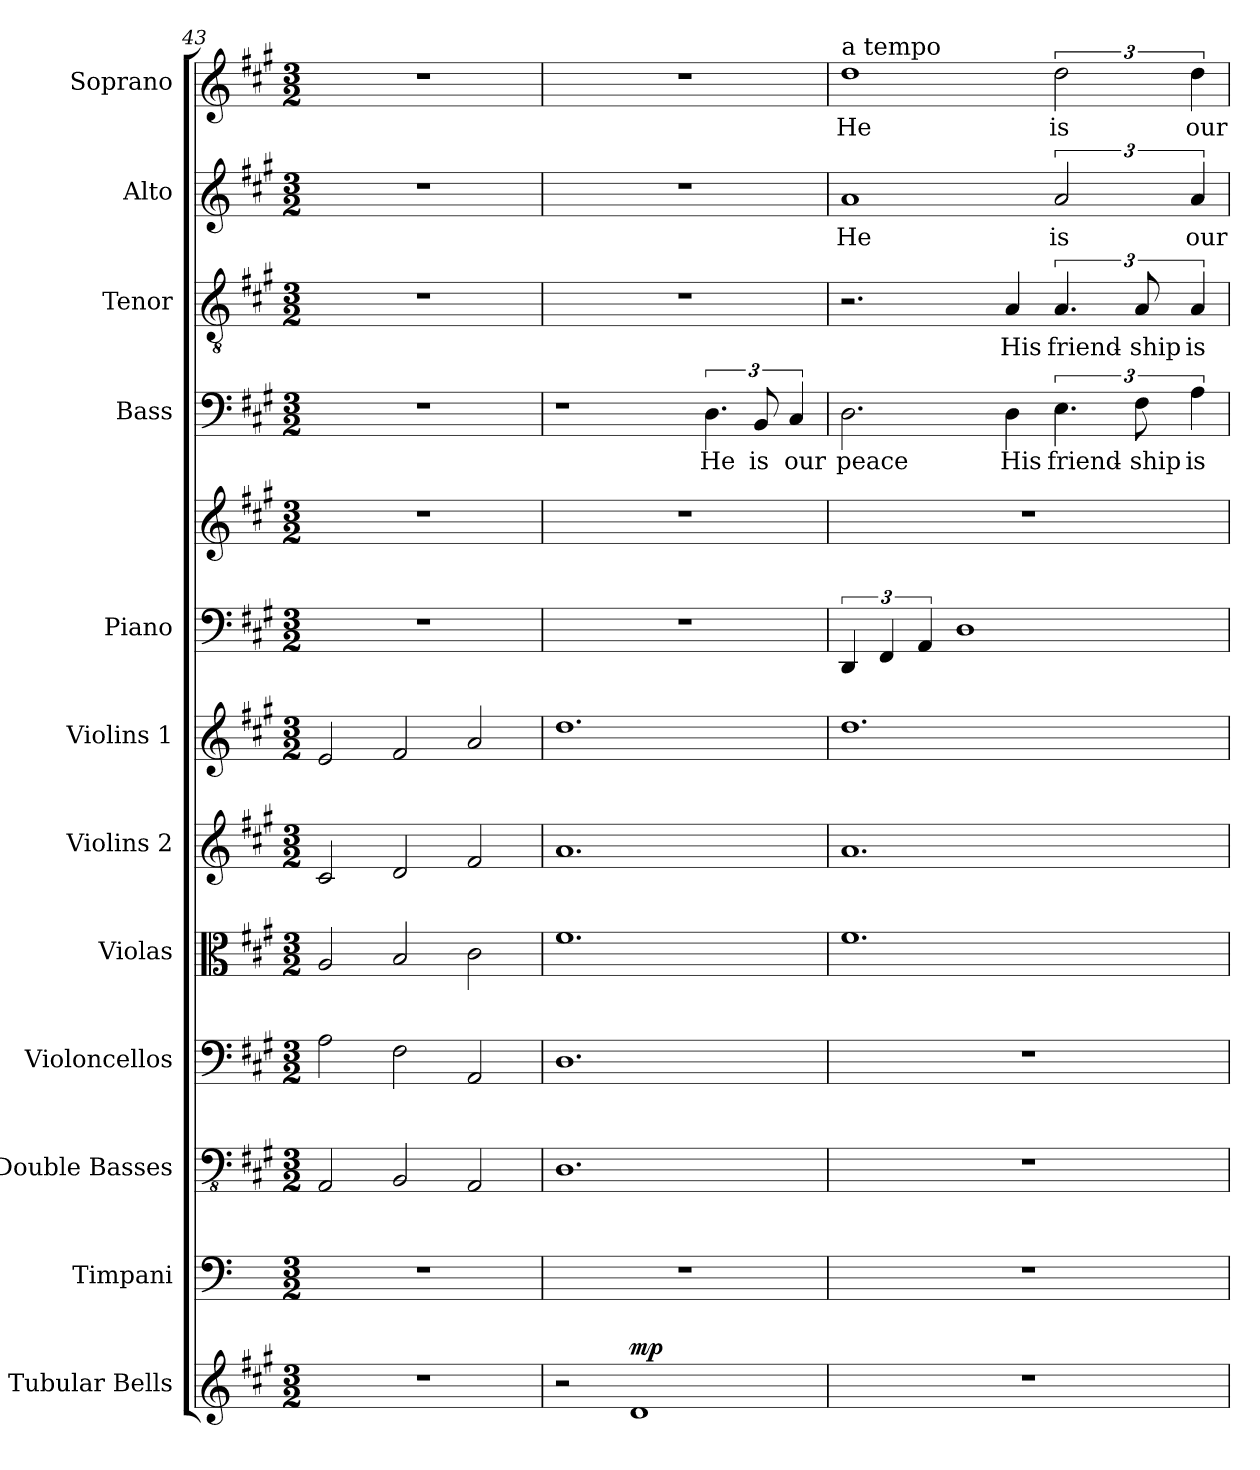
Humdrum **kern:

**kern	**dynam	**kern	**kern	**kern	**kern	**kern	**kern	**kern	**kern	**kern	**text	**kern	**text	**kern	**text	**kern	**text
*part12	*part12	*part11	*part10	*part9	*part8	*part7	*part6	*part5	*part5	*part4	*part4	*part3	*part3	*part2	*part2	*part1	*part1
*staff13	*staff13	*staff12	*staff11	*staff10	*staff9	*staff8	*staff7	*staff6	*staff5	*staff4	*staff4	*staff3	*staff3	*staff2	*staff2	*staff1	*staff1
*I"Tubular Bells	*	*I"Timpani	*I"Double Basses	*I"Violoncellos	*I"Violas	*I"Violins 2	*I"Violins 1	*I"Piano	*	*I"Bass	*	*I"Tenor	*	*I"Alto	*	*I"Soprano	*
*I'Tu. Be.	*	*I'Timp.	*I'Dbs.	*I'Vlcs.	*I'Vlas.	*I'Vlns. 2	*I'Vlns. 1	*I'Pno.	*	*I'B.	*	*I'T.	*	*I'A.	*	*I'S.	*
*clefG2	*	*clefF4	*clefFv4	*clefF4	*clefC3	*clefG2	*clefG2	*clefF4	*clefG2	*clefF4	*	*clefGv2	*	*clefG2	*	*clefG2	*
*k[f#c#g#]	*	*k[]	*k[f#c#g#]	*k[f#c#g#]	*k[f#c#g#]	*k[f#c#g#]	*k[f#c#g#]	*k[f#c#g#]	*k[f#c#g#]	*k[f#c#g#]	*	*k[f#c#g#]	*	*k[f#c#g#]	*	*k[f#c#g#]	*
*A:	*	*C:	*A:	*A:	*A:	*A:	*A:	*A:	*A:	*A:	*	*A:	*	*A:	*	*A:	*
*M3/2	*	*M3/2	*M3/2	*M3/2	*M3/2	*M3/2	*M3/2	*M3/2	*M3/2	*M3/2	*	*M3/2	*	*M3/2	*	*M3/2	*
=43	=43	=43	=43	=43	=43	=43	=43	=43	=43	=43	=43	=43	=43	=43	=43	=43	=43
1.r	.	1.r	2AAA/	2A\	2A/	2c#/	2e/	1.r	1.r	1.r	.	1.r	.	1.r	.	1.r	.
.	.	.	2BBB/	2F#\	2B/	2d/	2f#/	.	.	.	.	.	.	.	.	.	.
.	.	.	2AAA/	2AA/	2c#\	2f#/	2a/	.	.	.	.	.	.	.	.	.	.
=44	=44	=44	=44	=44	=44	=44	=44	=44	=44	=44	=44	=44	=44	=44	=44	=44	=44
2r	.	1.r	1.DD	1.D	1.f#	1.a	1.dd	1.r	1.r	1r	.	1.r	.	1.r	.	1.r	.
!	!LO:DY:a	!	!	!	!	!	!	!	!	!	!	!	!	!	!	!	!
1d	mp	.	.	.	.	.	.	.	.	.	.	.	.	.	.	.	.
.	.	.	.	.	.	.	.	.	.	6.D\	He	.	.	.	.	.	.
.	.	.	.	.	.	.	.	.	.	12BB/	is	.	.	.	.	.	.
.	.	.	.	.	.	.	.	.	.	6C#/	our	.	.	.	.	.	.
!!LO:PB:g=z
=45	=45	=45	=45	=45	=45	=45	=45	=45	=45	=45	=45	=45	=45	=45	=45	=45	=45
*	*	*	*	*	*	*	*	*	*	*	*	*	*	*	*	*MM100	*
!	!	!	!	!	!	!	!	!	!	!	!	!	!	!	!	!LO:TX:a:t=a tempo	!
1.r	.	1.r	1.r	1.r	1.f#	1.a	1.dd	6DD/	1.r	2.D\	peace	2.r	.	1a	He	1dd	He
.	.	.	.	.	.	.	.	6FF#/	.	.	.	.	.	.	.	.	.
.	.	.	.	.	.	.	.	6AA/	.	.	.	.	.	.	.	.	.
.	.	.	.	.	.	.	.	1D	.	.	.	.	.	.	.	.	.
.	.	.	.	.	.	.	.	.	.	4D\	His	4A/	His	.	.	.	.
.	.	.	.	.	.	.	.	.	.	6.E\	friend-	6.A/	friend-	3a/	is	3dd\	is
.	.	.	.	.	.	.	.	.	.	12F#\	-ship	12A/	-ship	.	.	.	.
.	.	.	.	.	.	.	.	.	.	6A\	is	6A/	is	6a/	our	6dd\	our
=	=	=	=	=	=	=	=	=	=	=	=	=	=	=	=	=	=
*-	*-	*-	*-	*-	*-	*-	*-	*-	*-	*-	*-	*-	*-	*-	*-	*-	*-
